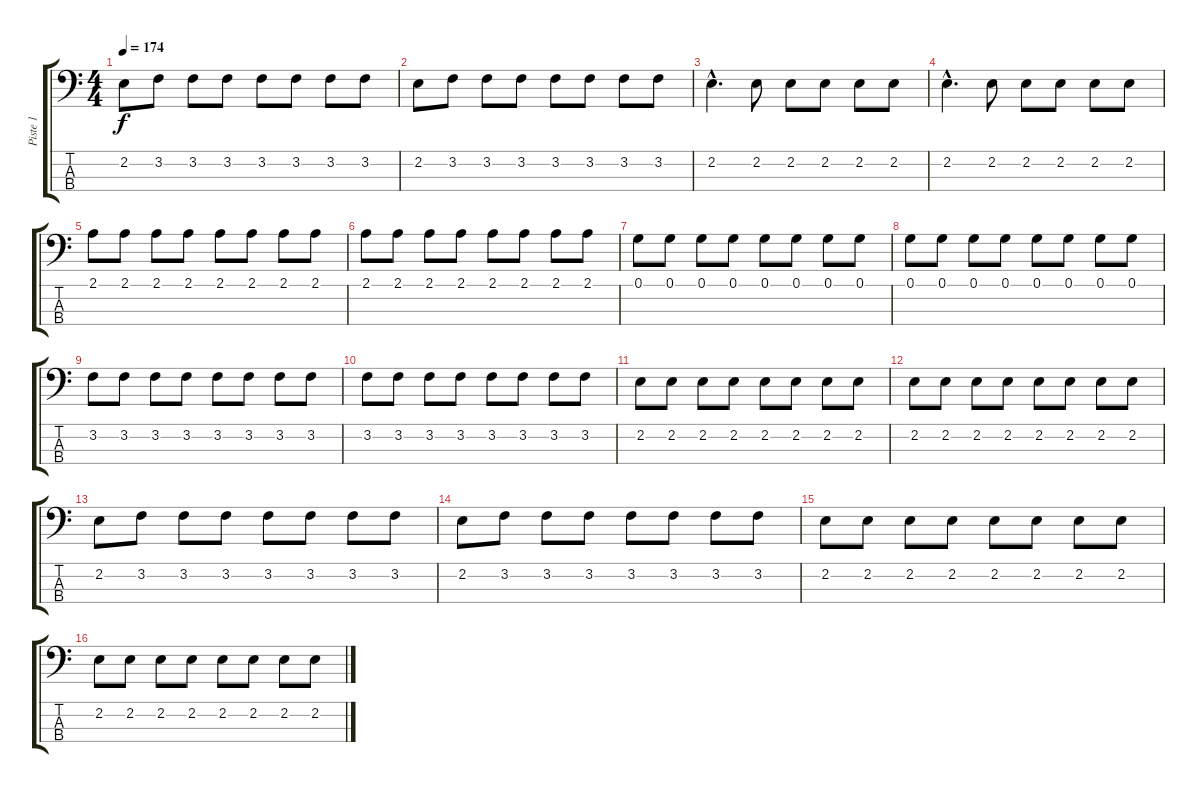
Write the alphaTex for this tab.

\track ("Piste 1" "Piste 1") {instrument electricbasspick}
\staff {score tabs}
\tuning (G2 D2 A1 E1) {hide}
\ts (4 4)
\tempo 174
\clef f4
\ks c
2.2.8{dy f} 3.2.8 3.2.8 3.2.8 3.2.8 3.2.8 3.2.8 3.2.8 |
2.2.8 3.2.8 3.2.8 3.2.8 3.2.8 3.2.8 3.2.8 3.2.8 |
2.2{hac}.4{d} 2.2.8 2.2.8 2.2.8 2.2.8 2.2.8 |
2.2{hac}.4{d} 2.2.8 2.2.8 2.2.8 2.2.8 2.2.8 |
2.1.8 2.1.8 2.1.8 2.1.8 2.1.8 2.1.8 2.1.8 2.1.8 |
2.1.8 2.1.8 2.1.8 2.1.8 2.1.8 2.1.8 2.1.8 2.1.8 |
0.1.8 0.1.8 0.1.8 0.1.8 0.1.8 0.1.8 0.1.8 0.1.8 |
0.1.8 0.1.8 0.1.8 0.1.8 0.1.8 0.1.8 0.1.8 0.1.8 |
3.2.8 3.2.8 3.2.8 3.2.8 3.2.8 3.2.8 3.2.8 3.2.8 |
3.2.8 3.2.8 3.2.8 3.2.8 3.2.8 3.2.8 3.2.8 3.2.8 |
2.2.8 2.2.8 2.2.8 2.2.8 2.2.8 2.2.8 2.2.8 2.2.8 |
2.2.8 2.2.8 2.2.8 2.2.8 2.2.8 2.2.8 2.2.8 2.2.8 |
2.2.8 3.2.8 3.2.8 3.2.8 3.2.8 3.2.8 3.2.8 3.2.8 |
2.2.8 3.2.8 3.2.8 3.2.8 3.2.8 3.2.8 3.2.8 3.2.8 |
2.2.8 2.2.8 2.2.8 2.2.8 2.2.8 2.2.8 2.2.8 2.2.8 |
2.2.8 2.2.8 2.2.8 2.2.8 2.2.8 2.2.8 2.2.8 2.2.8
